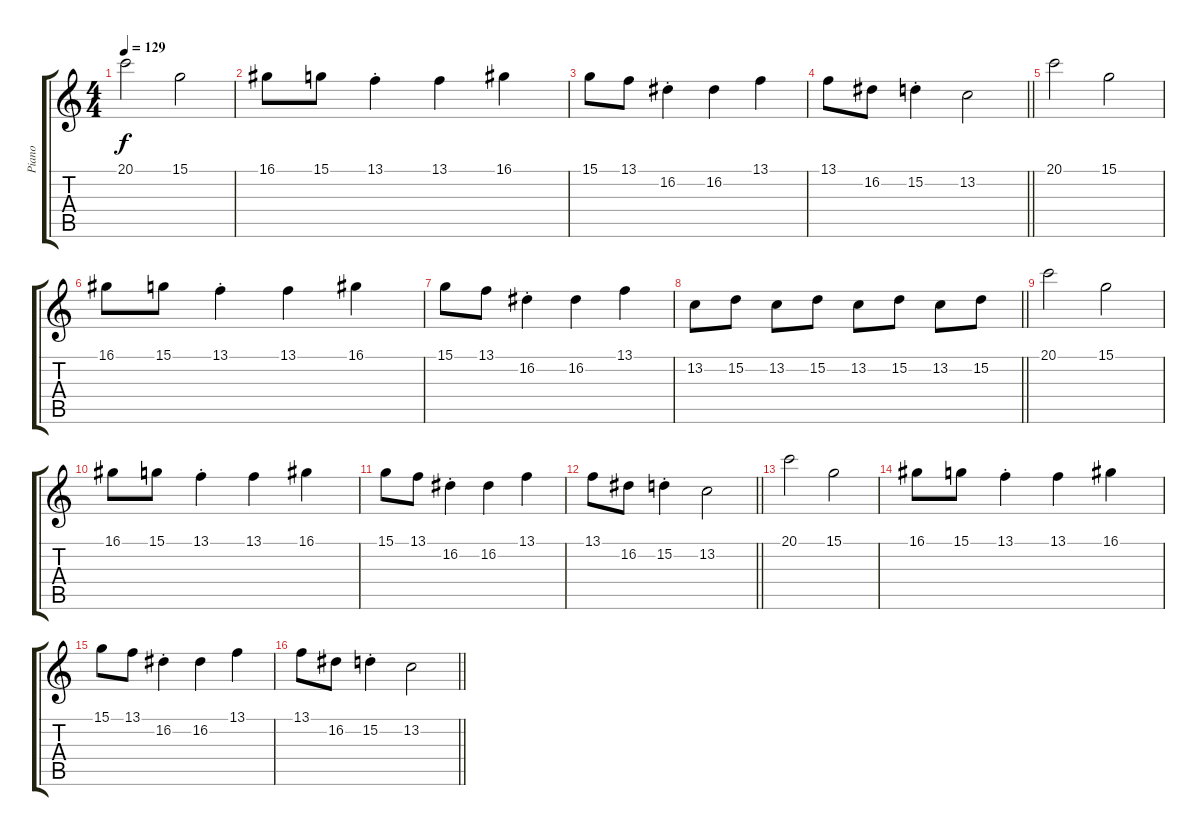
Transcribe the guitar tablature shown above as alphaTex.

\track ("Piano" "Piano") {instrument acousticgrandpiano}
\staff {score tabs}
\tuning (E4 B3 G3 D3 A2 E2) {hide}
\ts (4 4)
\tempo 129
\clef g2
\ks c
20.1.2{dy f} 15.1.2 |
16.1.8 15.1.8 13.1{st}.4 13.1.4 16.1.4 |
15.1.8 13.1.8 16.2{st}.4 16.2.4 13.1.4 |
\barLineRight lightlight
13.1.8 16.2.8 15.2{st}.4 13.2.2 |
20.1.2 15.1.2 |
16.1.8 15.1.8 13.1{st}.4 13.1.4 16.1.4 |
15.1.8 13.1.8 16.2{st}.4 16.2.4 13.1.4 |
\barLineRight lightlight
13.2.8 15.2.8 13.2.8 15.2.8 13.2.8 15.2.8 13.2.8 15.2.8 |
20.1.2 15.1.2 |
16.1.8 15.1.8 13.1{st}.4 13.1.4 16.1.4 |
15.1.8 13.1.8 16.2{st}.4 16.2.4 13.1.4 |
\barLineRight lightlight
13.1.8 16.2.8 15.2{st}.4 13.2.2 |
20.1.2 15.1.2 |
16.1.8 15.1.8 13.1{st}.4 13.1.4 16.1.4 |
15.1.8 13.1.8 16.2{st}.4 16.2.4 13.1.4 |
\barLineRight lightlight
13.1.8 16.2.8 15.2{st}.4 13.2.2
